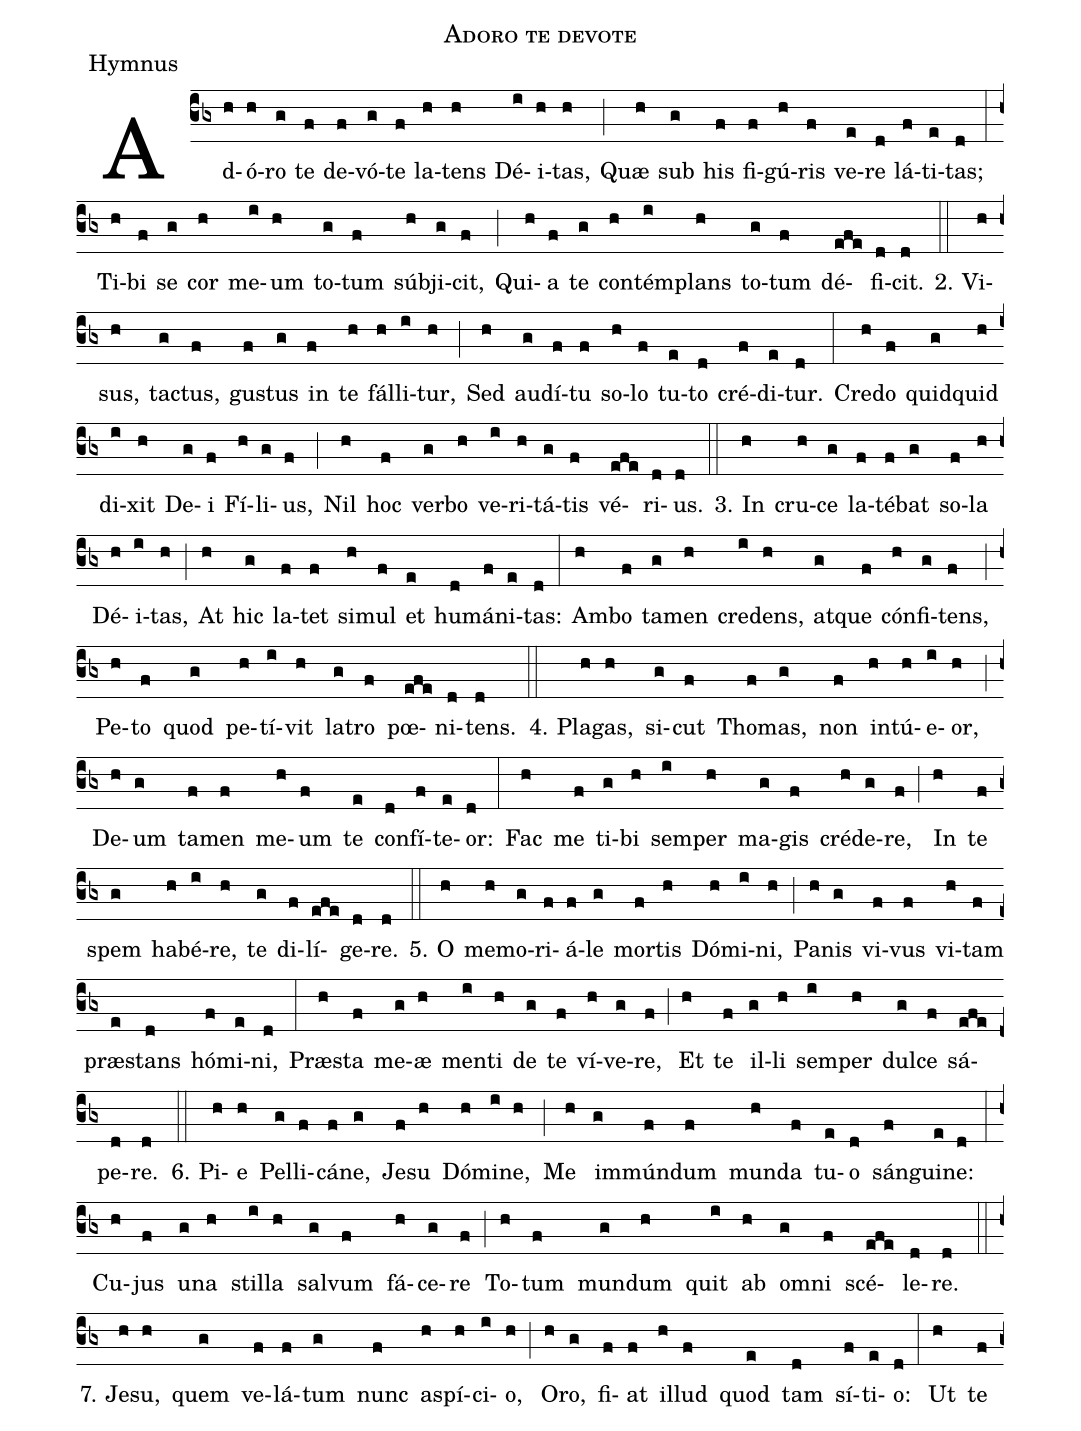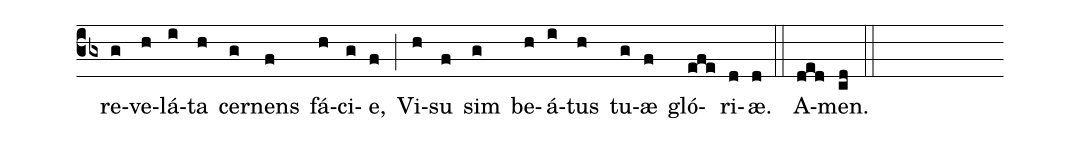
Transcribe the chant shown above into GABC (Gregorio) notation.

name:Adoro te devote;
office-part:Hymnus;
%%
(cb3)Ad(h)ó(h)ro(g) te(f) de(f)vó(g)te(f) la(h)tens(h) Dé(i)i(h)tas,(h) (;)
Quæ(h) sub(g) his(f) fi(f)gú(h)ris(f) ve(e)re(d) lá(f)ti(e)tas;(d) (:)
Ti(h)bi(f) se(g) cor(h) me(i)um(h) to(g)tum(f) súb(h)ji(g)cit,(f) (;)
Qui(h)a(f) te(g) con(h)tém(i)plans(h) to(g)tum(f) dé(efe)fi(d)cit.(d) (::)

2. Vi(h)sus,(h) ta(g)ctus,(f) gu(f)stus(g) in(f) te(h) fál(h)li(i)tur,(h) (;)
Sed(h) au(g)dí(f)tu(f) so(h)lo(f) tu(e)to(d) cré(f)di(e)tur.(d) (:)
Cre(h)do(f) quid(g)quid(h) di(i)xit(h) De(g)i(f) Fí(h)li(g)us,(f) (;)
Nil(h) hoc(f) ver(g)bo(h) ve(i)ri(h)tá(g)tis(f) vé(efe)ri(d)us.(d) (::)

3. In(h) cru(h)ce(g) la(f)té(f)bat(g) so(f)la(h) Dé(h)i(i)tas,(h) (;)
At(h) hic(g) la(f)tet(f) si(h)mul(f) et(e) hu(d)má(f)ni(e)tas:(d) (:)
Am(h)bo(f) ta(g)men(h) cre(i)dens,(h) at(g)que(f) cón(h)fi(g)tens,(f) (;)
Pe(h)to(f) quod(g) pe(h)tí(i)vit(h) la(g)tro(f) pœ(efe)ni(d)tens.(d) (::)

4. Pla(h)gas,(h) si(g)cut(f) Tho(f)mas,(g) non(f) in(h)tú(h)e(i)or,(h) (;)
De(h)um(g) ta(f)men(f) me(h)um(f) te(e) con(d)fí(f)te(e)or:(d) (:)
Fac(h) me(f) ti(g)bi(h) sem(i)per(h) ma(g)gis(f) cré(h)de(g)re,(f) (;)
In(h) te(f) spem(g) ha(h)bé(i)re,(h) te(g) di(f)lí(efe)ge(d)re.(d) (::)

5. O(h) me(h)mo(g)ri(f)á(f)le(g) mor(f)tis(h) Dó(h)mi(i)ni,(h) (;)
Pa(h)nis(g) vi(f)vus(f) vi(h)tam(f) præ(e)stans(d) hó(f)mi(e)ni,(d) (:)
Præ(h)sta(f) me(g)æ(h) men(i)ti(h) de(g) te(f) ví(h)ve(g)re,(f) (;)
Et(h) te(f) il(g)li(h) sem(i)per(h) dul(g)ce(f) sá(efe)pe(d)re.(d) (::)

6. Pi(h)e(h) Pel(g)li(f)cá(f)ne,(g) Je(f)su(h) Dó(h)mi(i)ne,(h) (;)
Me(h) im(g)mún(f)dum(f) mun(h)da(f) tu(e)o(d) sán(f)gui(e)ne:(d) (:)
Cu(h)jus(f) u(g)na(h) stil(i)la(h) sal(g)vum(f) fá(h)ce(g)re(f) (;)
To(h)tum(f) mun(g)dum(h) quit(i) ab(h) om(g)ni(f) scé(efe)le(d)re.(d) (::)

7. Je(h)su,(h) quem(g) ve(f)lá(f)tum(g) nunc(f) a(h)spí(h)ci(i)o,(h) (;)
O(h)ro,(g) fi(f)at(f) il(h)lud(f) quod(e) tam(d) sí(f)ti(e)o:(d) (:)
Ut(h) te(f) re(g)ve(h)lá(i)ta(h) cer(g)nens(f) fá(h)ci(g)e,(f) (;)
Vi(h)su(f) sim(g) be(h)á(i)tus(h) tu(g)æ(f) gló(efe)ri(d)æ.(d) (::)

A(ded)men.(cd) (::)
